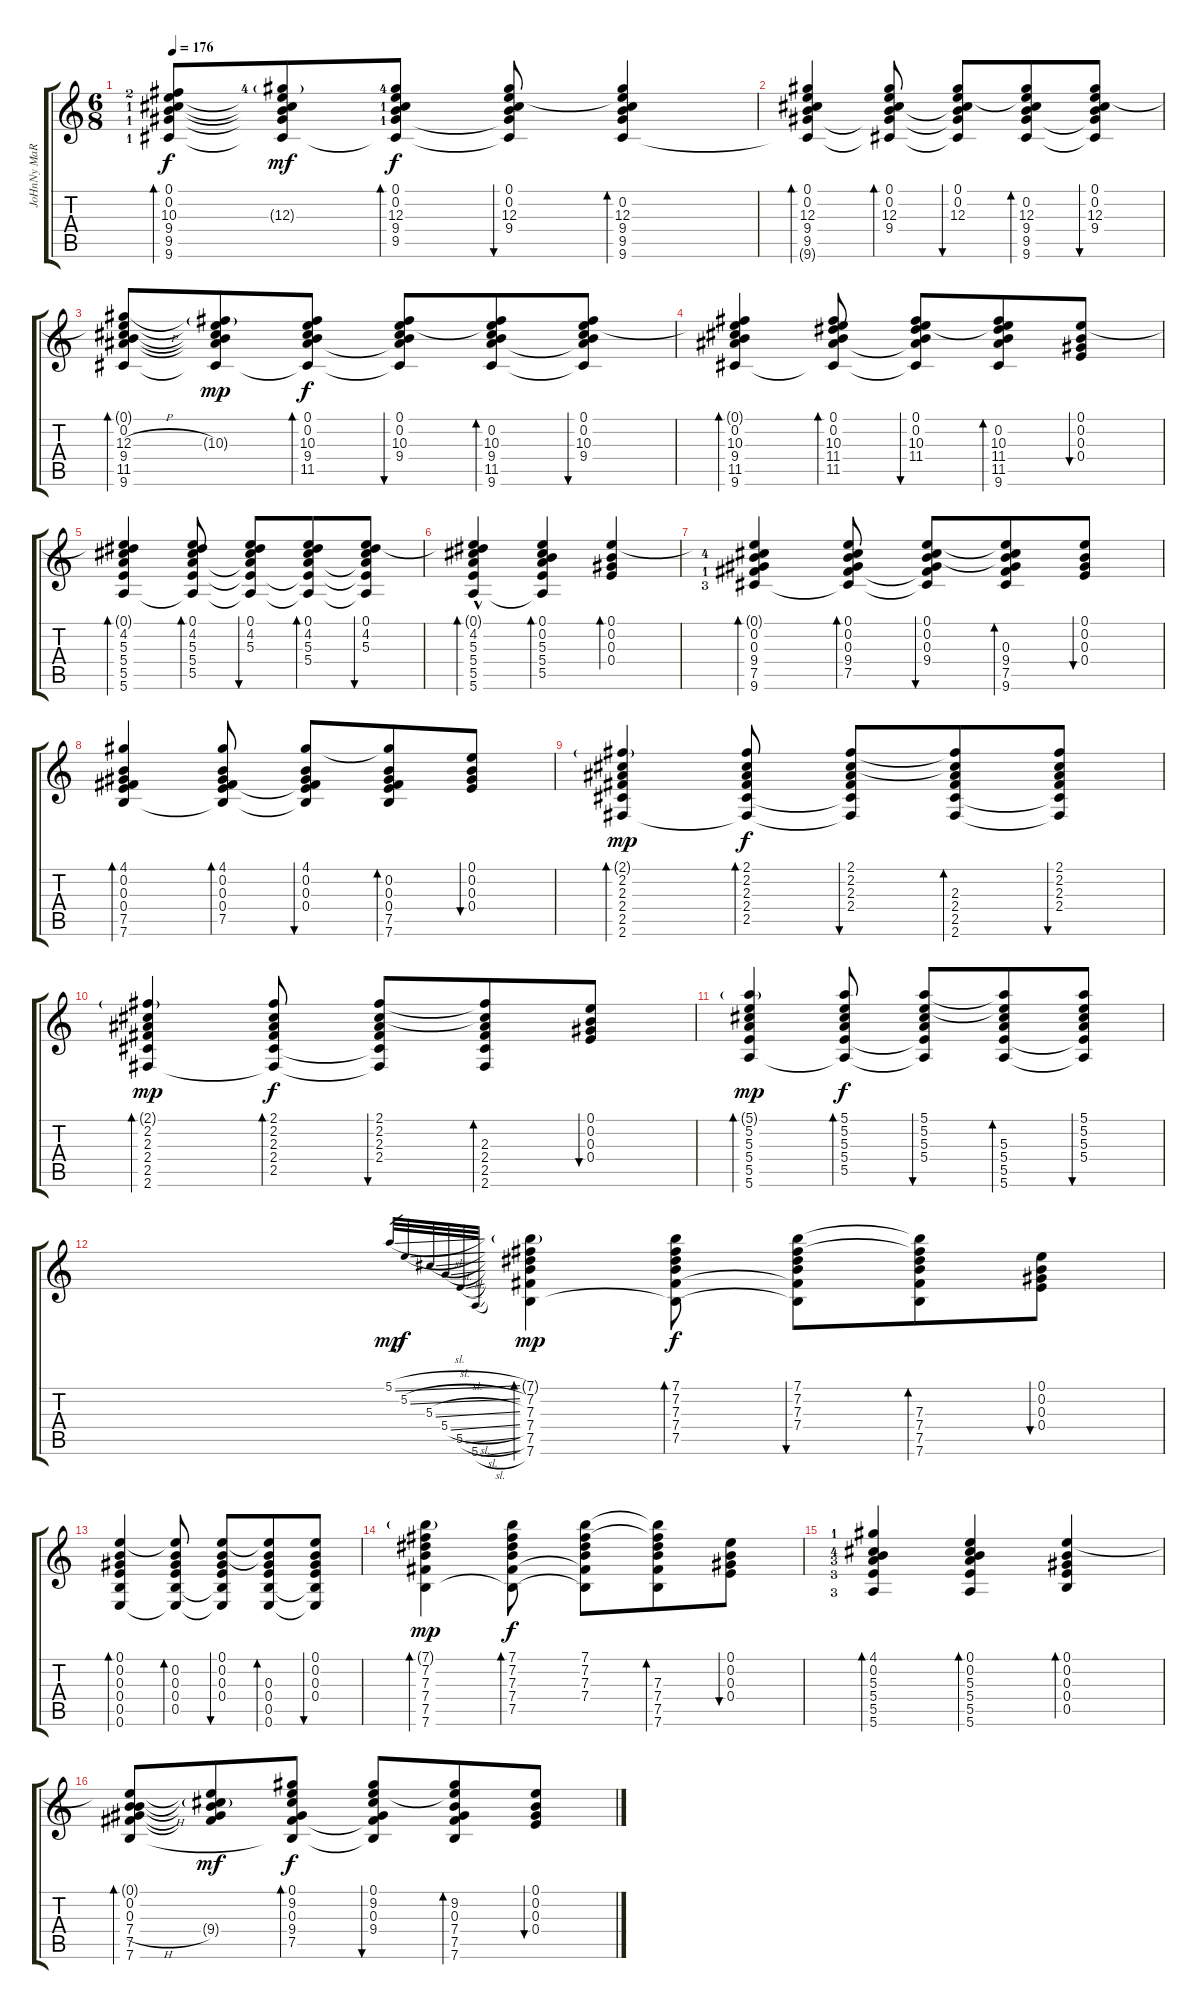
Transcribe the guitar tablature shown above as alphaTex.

\track ("JoHnNy MaRr" "JoHnNy MaR") {instrument acousticguitarsteel}
\staff {score tabs}
\tuning (E4 B3 Ab3 E3 B2 E2) {hide}
\ts (6 8)
\tempo 176
\clef g2
\ks c
(0.1{t} 0.2 10.3{lf 3} 9.4{lf 2} 9.5{lf 2} 9.6{lf 2}).8{bd 60 dy f volume 15} (0.1{t} 0.2{t} 12.3{g lf 5} 9.4{t} 9.5{t} 9.6{t}).8{dy mf volume 14} (0.1 0.2 12.3{lf 5} 9.4{lf 2} 9.5{lf 2} 9.6{t}).8{bd 60 dy f} (0.1 0.2 12.3 9.4 9.5{t} 9.6{t}).8{bu 60} (0.1{t} 0.2 12.3 9.4 9.5 9.6).4{bd 60} |
(0.1 0.2 12.3 9.4 9.5 9.6{t}).4{bd 60} (0.1 0.2 12.3 9.4 9.5{t} 9.6{t}).8{bd 60} (0.1 0.2 12.3 9.4{t} 9.5{t} 9.6{t}).8{bu 60} (0.1{t} 0.2 12.3 9.4 9.5 9.6).8{bd 60 volume 12} (0.1 0.2 12.3 9.4 9.5{t} 9.6{t}).8{bu 60} |
(0.1{t} 0.2 12.3{h} 9.4 11.5 9.6).8{bd 120 volume 15} (0.1{t} 0.2{t} 10.3{g} 9.4{t} 11.5{t} 9.6{t}).8{dy mp volume 14} (0.1 0.2 10.3 9.4 11.5 9.6{t}).8{bd 60 dy f} (0.1 0.2 10.3 9.4 11.5{t} 9.6{t}).8{bu 60} (0.1{t} 0.2 10.3 9.4 11.5 9.6).8{bd 60} (0.1 0.2 10.3 9.4 11.5{t} 9.6{t}).8{bu 60} |
(0.1{t} 0.2 10.3 9.4 11.5 9.6).4{bd 60} (0.1 0.2 10.3 11.4 11.5 9.6{t}).8{bd 60} (0.1 0.2 10.3 11.4 11.5{t} 9.6{t}).8{bu 60} (0.1{t} 0.2 10.3 11.4 11.5 9.6).8{bd 60} (0.1 0.2 0.3 0.4).8{bu 60} |
(0.1{t} 4.2 5.3 5.4 5.5 5.6).4{bd 120 volume 15} (0.1 4.2 5.3 5.4 5.5 5.6{t}).8{bd 60 volume 14} (0.1 4.2 5.3 5.4{t} 5.5{t} 5.6{t}).8{bu 60} (0.1 4.2 5.3 5.4 5.5{t} 5.6{t}).8{bd 60} (0.1 4.2 5.3 5.4{t} 5.5{t} 5.6{t}).8{bu 60} |
(0.1{hac t} 4.2 5.3 5.4 5.5 5.6).4{bd 60 volume 15} (0.1 0.2 5.3 5.4 5.5 5.6{t}).4{bd 60 volume 14} (0.1 0.2 0.3 0.4).4{bd 60} |
(0.1{t} 0.2 0.3 9.4{lf 5} 7.5{lf 2} 9.6{lf 4}).4{bd 120 volume 15} (0.1 0.2 0.3 9.4 7.5 9.6{t}).8{bd 60 volume 14} (0.1 0.2 0.3 9.4 7.5{t} 9.6{t}).8{bu 60} (0.1{t} 0.2{t} 0.3 9.4 7.5 9.6).8{bd 60} (0.1 0.2 0.3 0.4).8{bu 60} |
(4.1 0.2 0.3 0.4 7.5 7.6).4{bd 120} (4.1 0.2 0.3 0.4 7.5 7.6{t}).8{bd 60} (4.1 0.2 0.3 0.4 7.5{t} 7.6{t}).8{bu 60} (4.1{t} 0.2 0.3 0.4 7.5 7.6).8{bd 60} (0.1 0.2 0.3 0.4).8{bu 60} |
(2.1{g} 2.2 2.3 2.4 2.5 2.6).4{bd 120 dy mp volume 16} (2.1 2.2 2.3 2.4 2.5 2.6{t}).8{bd 60 dy f volume 14} (2.1 2.2 2.3 2.4 2.5{t} 2.6{t}).8{bu 60} (2.1{t} 2.2{t} 2.3 2.4 2.5 2.6).8{bd 60} (2.1 2.2 2.3 2.4 2.5{t} 2.6{t}).8{bu 60} |
(2.1{g} 2.2 2.3 2.4 2.5 2.6).4{bd 60 dy mp} (2.1 2.2 2.3 2.4 2.5 2.6{t}).8{bd 60 dy f} (2.1 2.2 2.3 2.4 2.5{t} 2.6{t}).8{bu 60} (2.1{t} 2.2{t} 2.3 2.4 2.5 2.6).8{bd 60} (0.1 0.2 0.3 0.4).8{bu 60} |
(5.1{g} 5.2 5.3 5.4 5.5 5.6).4{bd 60 dy mp volume 16} (5.1 5.2 5.3 5.4 5.5 5.6{t}).8{bd 60 dy f volume 14} (5.1 5.2 5.3 5.4 5.5{t} 5.6{t}).8{bu 60} (5.1{t} 5.2{t} 5.3 5.4 5.5 5.6).8{bd 60} (5.1 5.2 5.3 5.4 5.5{t} 5.6{t}).8{bu 60} |
5.1{sl}.32{gr dy mp} 5.2{sl}.32{gr dy f} 5.3{sl}.32{gr} 5.4{sl}.32{gr} 5.5{sl}.32{gr} 5.6{sl}.32{gr} (7.1{g} 7.2 7.3 7.4 7.5 7.6).4{bd 60 dy mp volume 15} (7.1 7.2 7.3 7.4 7.5 7.6{t}).8{bd 60 dy f volume 14} (7.1 7.2 7.3 7.4 7.5{t} 7.6{t}).8{bu 60} (7.1{t} 7.2{t} 7.3 7.4 7.5 7.6).8{bd 60} (0.1 0.2 0.3 0.4).8{bu 60} |
(0.1 0.2 0.3 0.4 0.5 0.6).4{bd 120 volume 16} (0.1{t} 0.2 0.3 0.4 0.5 0.6{t}).8{bd 60 volume 14} (0.1 0.2 0.3 0.4 0.5{t} 0.6{t}).8{bu 60} (0.1{t} 0.2{t} 0.3 0.4 0.5 0.6).8{bd 60} (0.1 0.2 0.3 0.4 0.5{t} 0.6{t}).8{bu 60} |
(7.1{g} 7.2 7.3 7.4 7.5 7.6).4{bd 60 dy mp volume 16} (7.1 7.2 7.3 7.4 7.5 7.6{t}).8{bd 60 dy f volume 15} (7.1 7.2 7.3 7.4 7.5{t} 7.6{t}).8 (7.1{t} 7.2{t} 7.3 7.4 7.5 7.6).8{bd 60} (0.1 0.2 0.3 0.4).8{bu 60 volume 14} |
(4.1{lf 2} 0.2 5.3{lf 5} 5.4{lf 4} 5.5{lf 4} 5.6{lf 4}).4{bd 120 volume 15} (0.1 0.2 5.3 5.4 5.5 5.6).4{bd 120 volume 14} (0.1 0.2 0.3 0.4 0.5).4{bd 120} |
(0.1{t} 0.2 0.3 7.4{h} 7.5 7.6).8{bd 120} (0.1{t} 0.2{t} 0.3{t} 9.4{g} 7.5{t}).8{dy mf} (0.1 9.2 0.3 9.4 7.5 7.6{t}).8{bd 60 dy f} (0.1 9.2 0.3 9.4 7.5{t} 7.6{t}).8{bu 60} (0.1{t} 9.2 0.3 7.4 7.5 7.6).8{bd 60} (0.1 0.2 0.3 0.4).8{bu 60}
